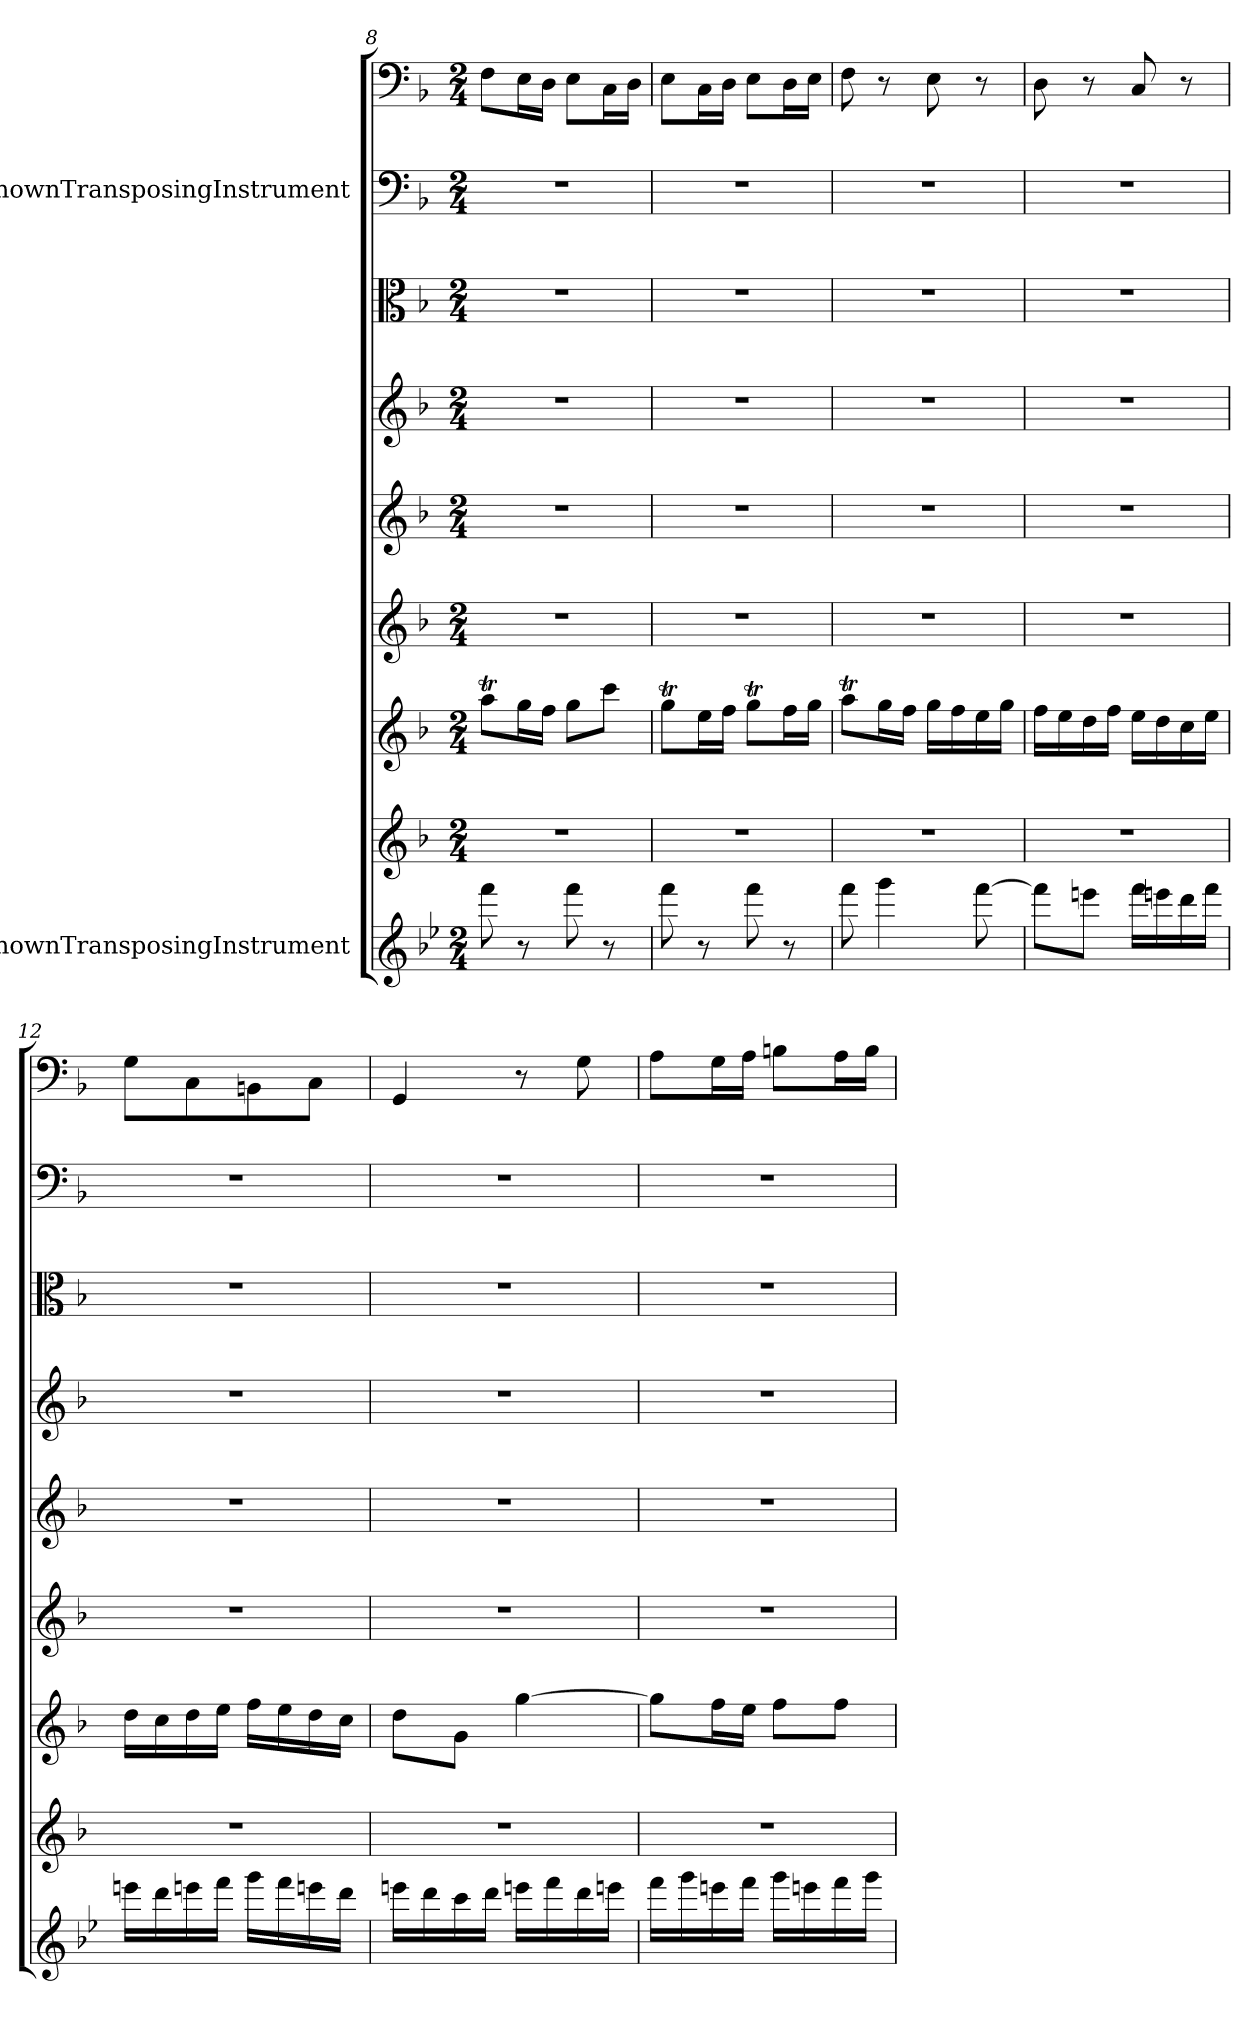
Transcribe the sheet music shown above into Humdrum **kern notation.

**kern	**kern	**kern	**kern	**kern	**kern	**kern	**kern	**kern
*part9	*part8	*part7	*part6	*part5	*part4	*part3	*part2	*part1
*staff9	*staff8	*staff7	*staff6	*staff5	*staff4	*staff3	*staff2	*staff1
*I"UnknownTransposingInstrument	*	*	*	*	*	*	*I"UnknownTransposingInstrument	*
*clefG2	*clefG2	*clefG2	*clefG2	*clefG2	*clefG2	*clefC3	*clefF4	*clefF4
*ITrd3c5	*	*	*	*	*	*	*ITrd-7c-12	*
*k[b-]	*k[b-]	*k[b-]	*k[b-]	*k[b-]	*k[b-]	*k[b-]	*k[b-]	*k[b-]
*M2/4	*M2/4	*M2/4	*M2/4	*M2/4	*M2/4	*M2/4	*M2/4	*M2/4
=8	=8	=8	=8	=8	=8	=8	=8	=8
8ccc\	2r	8aat\L	2r	2r	2r	2r	2r	8F\L
8r	.	16gg\L	.	.	.	.	.	16E\L
.	.	16ff\JJ	.	.	.	.	.	16D\JJ
8ccc\	.	8gg\L	.	.	.	.	.	8E\L
8r	.	8ccc\J	.	.	.	.	.	16C\L
.	.	.	.	.	.	.	.	16D\JJ
=9	=9	=9	=9	=9	=9	=9	=9	=9
8ccc\	2r	8ggT\L	2r	2r	2r	2r	2r	8E\L
8r	.	16ee\L	.	.	.	.	.	16C\L
.	.	16ff\JJ	.	.	.	.	.	16D\JJ
8ccc\	.	8ggT\L	.	.	.	.	.	8E\L
8r	.	16ff\L	.	.	.	.	.	16D\L
.	.	16gg\JJ	.	.	.	.	.	16E\JJ
=10	=10	=10	=10	=10	=10	=10	=10	=10
8ccc\	2r	8aat\L	2r	2r	2r	2r	2r	8F\
4ddd\	.	16gg\L	.	.	.	.	.	8r
.	.	16ff\JJ	.	.	.	.	.	.
.	.	16gg\LL	.	.	.	.	.	8E\
.	.	16ff\	.	.	.	.	.	.
[8ccc\	.	16ee\	.	.	.	.	.	8r
.	.	16gg\JJ	.	.	.	.	.	.
=11	=11	=11	=11	=11	=11	=11	=11	=11
8ccc\L]	2r	16ff\LL	2r	2r	2r	2r	2r	8D\
.	.	16ee\	.	.	.	.	.	.
8bbn\J	.	16dd\	.	.	.	.	.	8r
.	.	16ff\JJ	.	.	.	.	.	.
16ccc\LL	.	16ee\LL	.	.	.	.	.	8C/
16bbn\	.	16dd\	.	.	.	.	.	.
16aa\	.	16cc\	.	.	.	.	.	8r
16ccc\JJ	.	16ee\JJ	.	.	.	.	.	.
=12	=12	=12	=12	=12	=12	=12	=12	=12
16bbn\LL	2r	16dd\LL	2r	2r	2r	2r	2r	8G\L
16aa\	.	16cc\	.	.	.	.	.	.
16bbn\	.	16dd\	.	.	.	.	.	8C\
16ccc\JJ	.	16ee\JJ	.	.	.	.	.	.
16ddd\LL	.	16ff\LL	.	.	.	.	.	8BBn\
16ccc\	.	16ee\	.	.	.	.	.	.
16bbn\	.	16dd\	.	.	.	.	.	8C\J
16aa\JJ	.	16cc\JJ	.	.	.	.	.	.
=13	=13	=13	=13	=13	=13	=13	=13	=13
16bbn\LL	2r	8dd\L	2r	2r	2r	2r	2r	4GG/
16aa\	.	.	.	.	.	.	.	.
16gg\	.	8g\J	.	.	.	.	.	.
16aa\JJ	.	.	.	.	.	.	.	.
16bbn\LL	.	[4gg\	.	.	.	.	.	8r
16ccc\	.	.	.	.	.	.	.	.
16aa\	.	.	.	.	.	.	.	8G\
16bbn\JJ	.	.	.	.	.	.	.	.
=14	=14	=14	=14	=14	=14	=14	=14	=14
16ccc\LL	2r	8gg\L]	2r	2r	2r	2r	2r	8A\L
16ddd\	.	.	.	.	.	.	.	.
16bbn\	.	16ff\L	.	.	.	.	.	16G\L
16ccc\JJ	.	16ee\JJ	.	.	.	.	.	16A\JJ
16ddd\LL	.	8ff\L	.	.	.	.	.	8Bn\L
16bbn\	.	.	.	.	.	.	.	.
16ccc\	.	8ff\J	.	.	.	.	.	16A\L
16ddd\JJ	.	.	.	.	.	.	.	16B\JJ
=	=	=	=	=	=	=	=	=
*-	*-	*-	*-	*-	*-	*-	*-	*-
